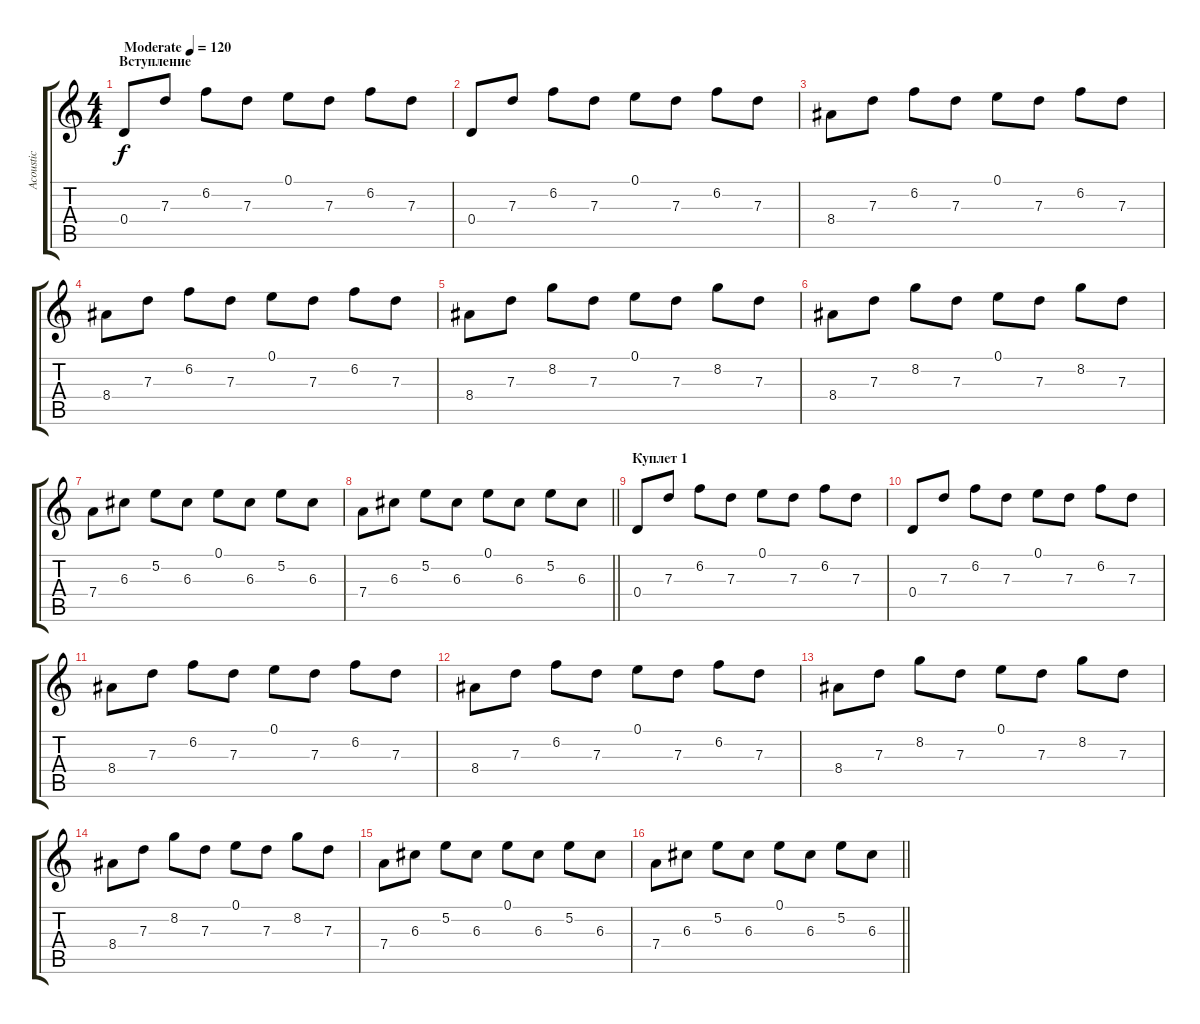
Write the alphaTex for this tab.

\track ("Acoustic" "Acoustic") {instrument acousticguitarsteel}
\staff {score tabs}
\tuning (E4 B3 G3 D3 A2 E2) {hide}
\ts (4 4)
\section ("" "Вступление")
\tempo (120 "Moderate")
\clef g2
\ks c
0.4.8{dy f instrument acousticguitarsteel} 7.3.8 6.2.8 7.3.8 0.1.8 7.3.8 6.2.8 7.3.8 |
0.4.8 7.3.8 6.2.8 7.3.8 0.1.8 7.3.8 6.2.8 7.3.8 |
8.4.8 7.3.8 6.2.8 7.3.8 0.1.8 7.3.8 6.2.8 7.3.8 |
8.4.8 7.3.8 6.2.8 7.3.8 0.1.8 7.3.8 6.2.8 7.3.8 |
8.4.8 7.3.8 8.2.8 7.3.8 0.1.8 7.3.8 8.2.8 7.3.8 |
8.4.8 7.3.8 8.2.8 7.3.8 0.1.8 7.3.8 8.2.8 7.3.8 |
7.4.8 6.3.8 5.2.8 6.3.8 0.1.8 6.3.8 5.2.8 6.3.8 |
\barLineRight lightlight
7.4.8 6.3.8 5.2.8 6.3.8 0.1.8 6.3.8 5.2.8 6.3.8 |
\section ("" "Куплет 1")
0.4.8 7.3.8 6.2.8 7.3.8 0.1.8 7.3.8 6.2.8 7.3.8 |
0.4.8 7.3.8 6.2.8 7.3.8 0.1.8 7.3.8 6.2.8 7.3.8 |
8.4.8 7.3.8 6.2.8 7.3.8 0.1.8 7.3.8 6.2.8 7.3.8 |
8.4.8 7.3.8 6.2.8 7.3.8 0.1.8 7.3.8 6.2.8 7.3.8 |
8.4.8 7.3.8 8.2.8 7.3.8 0.1.8 7.3.8 8.2.8 7.3.8 |
8.4.8 7.3.8 8.2.8 7.3.8 0.1.8 7.3.8 8.2.8 7.3.8 |
7.4.8 6.3.8 5.2.8 6.3.8 0.1.8 6.3.8 5.2.8 6.3.8 |
\barLineRight lightlight
7.4.8 6.3.8 5.2.8 6.3.8 0.1.8 6.3.8 5.2.8 6.3.8
